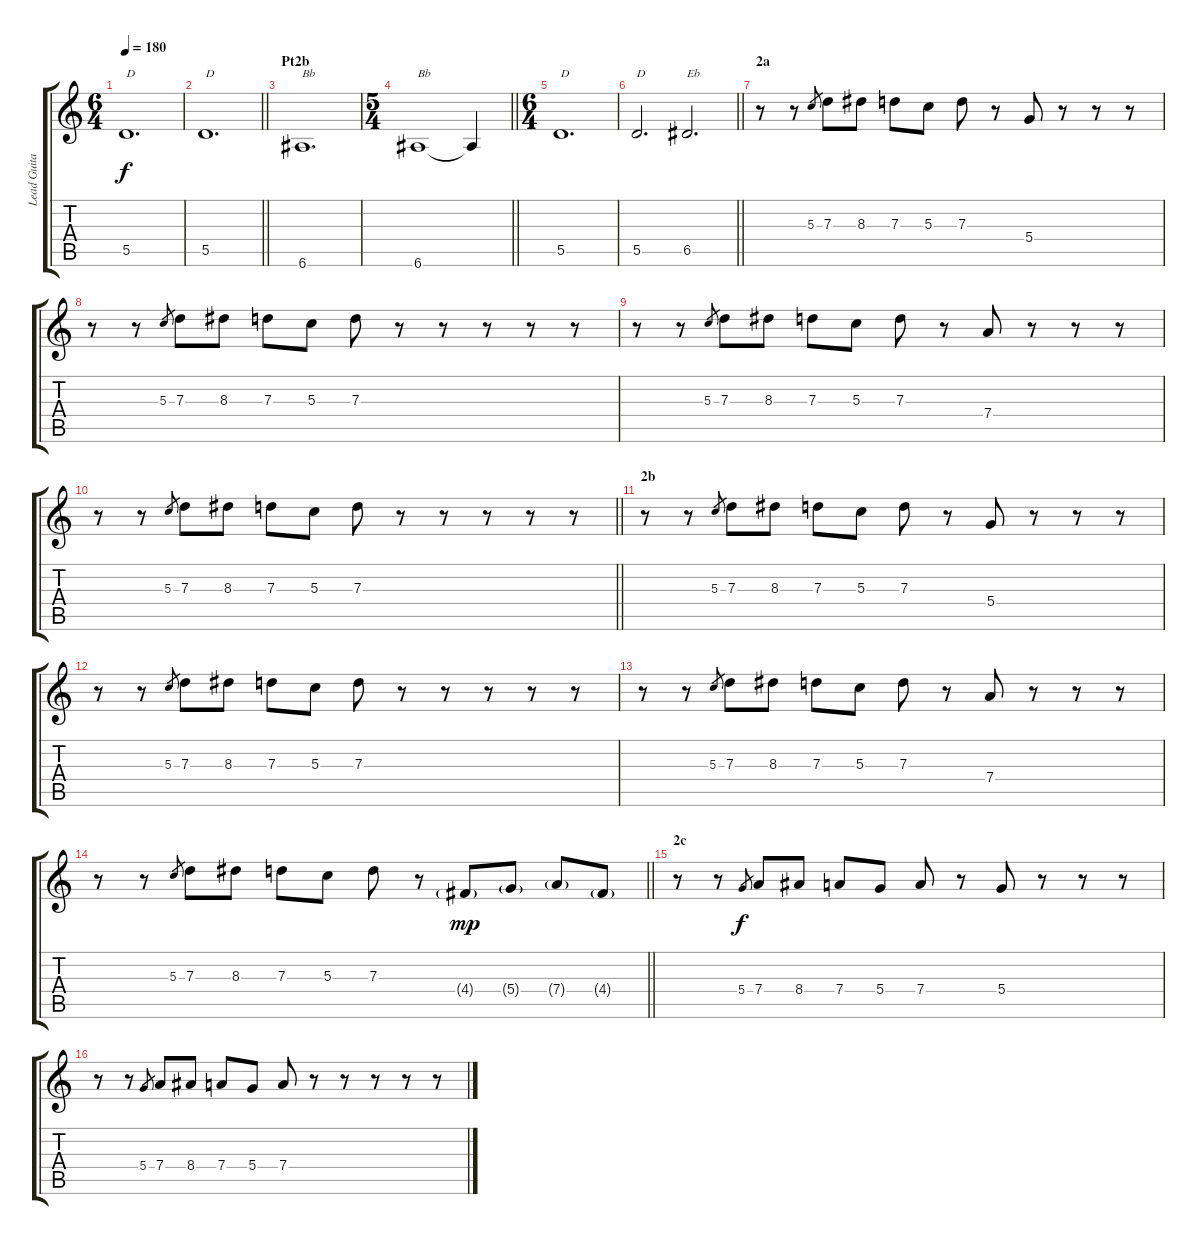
\track ("Lead Guitar" "Lead Guita") {instrument acousticguitarsteel}
\staff {score tabs}
\tuning (E4 B3 G3 D3 A2 E2) {hide}
\ts (6 4)
\tempo 180
\clef g2
\ks c
5.5.1{d txt "D" dy f} |
\barLineRight lightlight
5.5.1{d txt "D"} |
\section ("" "Pt2b")
6.6.1{d txt "Bb"} |
\ts (5 4)
\barLineRight lightlight
6.6.1{txt "Bb"} 6.6{t}.4 |
\ts (6 4)
5.5.1{d txt "D"} |
\barLineRight lightlight
5.5.2{d txt "D"} 6.5.2{d txt "Eb"} |
\section ("" "2a")
r.8 r.8 5.3.8{gr} 7.3.8 8.3.8 7.3.8 5.3.8 7.3.8 r.8 5.4.8 r.8 r.8 r.8 |
r.8 r.8 5.3.8{gr} 7.3.8 8.3.8 7.3.8 5.3.8 7.3.8 r.8 r.8 r.8 r.8 r.8 |
r.8 r.8 5.3.8{gr} 7.3.8 8.3.8 7.3.8 5.3.8 7.3.8 r.8 7.4.8 r.8 r.8 r.8 |
\barLineRight lightlight
r.8 r.8 5.3.8{gr} 7.3.8 8.3.8 7.3.8 5.3.8 7.3.8 r.8 r.8 r.8 r.8 r.8 |
\section ("" "2b")
r.8 r.8 5.3.8{gr} 7.3.8 8.3.8 7.3.8 5.3.8 7.3.8 r.8 5.4.8 r.8 r.8 r.8 |
r.8 r.8 5.3.8{gr} 7.3.8 8.3.8 7.3.8 5.3.8 7.3.8 r.8 r.8 r.8 r.8 r.8 |
r.8 r.8 5.3.8{gr} 7.3.8 8.3.8 7.3.8 5.3.8 7.3.8 r.8 7.4.8 r.8 r.8 r.8 |
\barLineRight lightlight
r.8 r.8 5.3.8{gr} 7.3.8 8.3.8 7.3.8 5.3.8 7.3.8 r.8 4.4{g}.8{dy mp} 5.4{g}.8 7.4{g}.8 4.4{g}.8 |
\section ("" "2c")
r.8 r.8 5.4.8{gr dy f} 7.4.8 8.4.8 7.4.8 5.4.8 7.4.8 r.8 5.4.8 r.8 r.8 r.8 |
r.8 r.8 5.4.8{gr} 7.4.8 8.4.8 7.4.8 5.4.8 7.4.8 r.8 r.8 r.8 r.8 r.8
